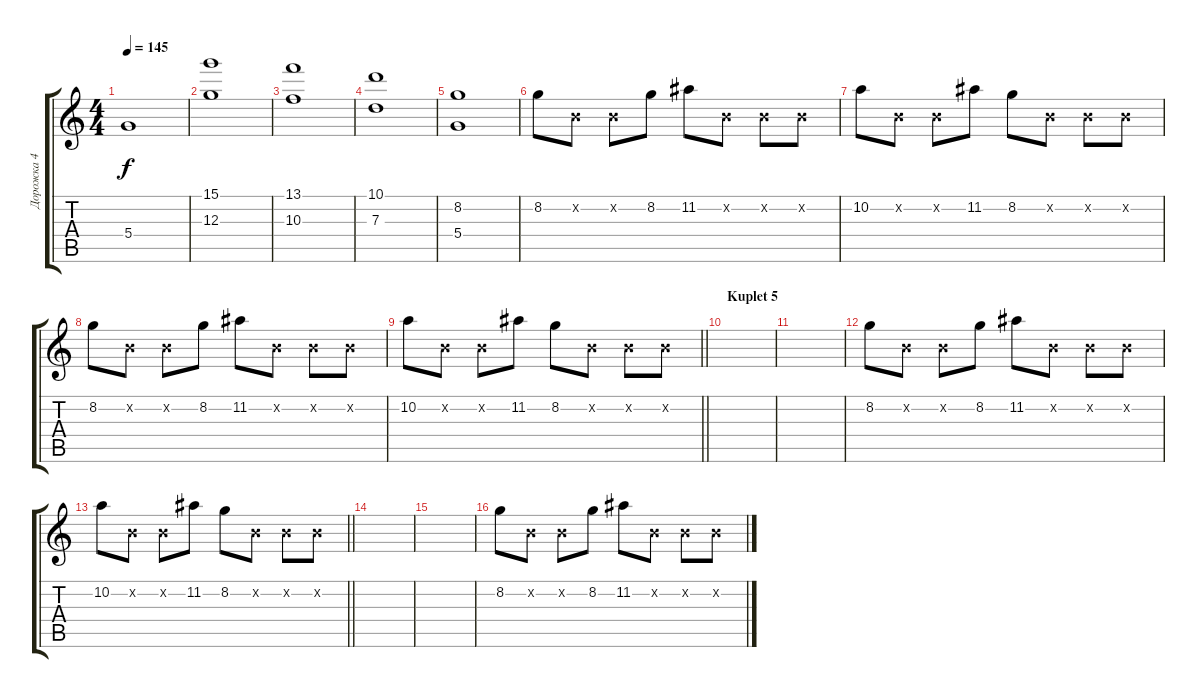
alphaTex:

\track ("Дорожка 4" "Дорожка 4") {instrument acousticguitarsteel}
\staff {score tabs}
\tuning (E4 B3 G3 D3 A2 E2) {hide}
\ts (4 4)
\tempo 145
\clef g2
\ks c
5.4.1{dy f} |
(15.1 12.3).1 |
(13.1 10.3).1 |
(10.1 7.3).1 |
(8.2 5.4).1 |
8.2.8 0.2{x}.8 0.2{x}.8 8.2.8 11.2.8 0.2{x}.8 0.2{x}.8 0.2{x}.8 |
10.2.8 0.2{x}.8 0.2{x}.8 11.2.8 8.2.8 0.2{x}.8 0.2{x}.8 0.2{x}.8 |
8.2.8 0.2{x}.8 0.2{x}.8 8.2.8 11.2.8 0.2{x}.8 0.2{x}.8 0.2{x}.8 |
\barLineRight lightlight
10.2.8 0.2{x}.8 0.2{x}.8 11.2.8 8.2.8 0.2{x}.8 0.2{x}.8 0.2{x}.8 |
\section ("" "Kuplet 5")
|
|
8.2.8 0.2{x}.8 0.2{x}.8 8.2.8 11.2.8 0.2{x}.8 0.2{x}.8 0.2{x}.8 |
\barLineRight lightlight
10.2.8 0.2{x}.8 0.2{x}.8 11.2.8 8.2.8 0.2{x}.8 0.2{x}.8 0.2{x}.8 |
|
|
8.2.8 0.2{x}.8 0.2{x}.8 8.2.8 11.2.8 0.2{x}.8 0.2{x}.8 0.2{x}.8
